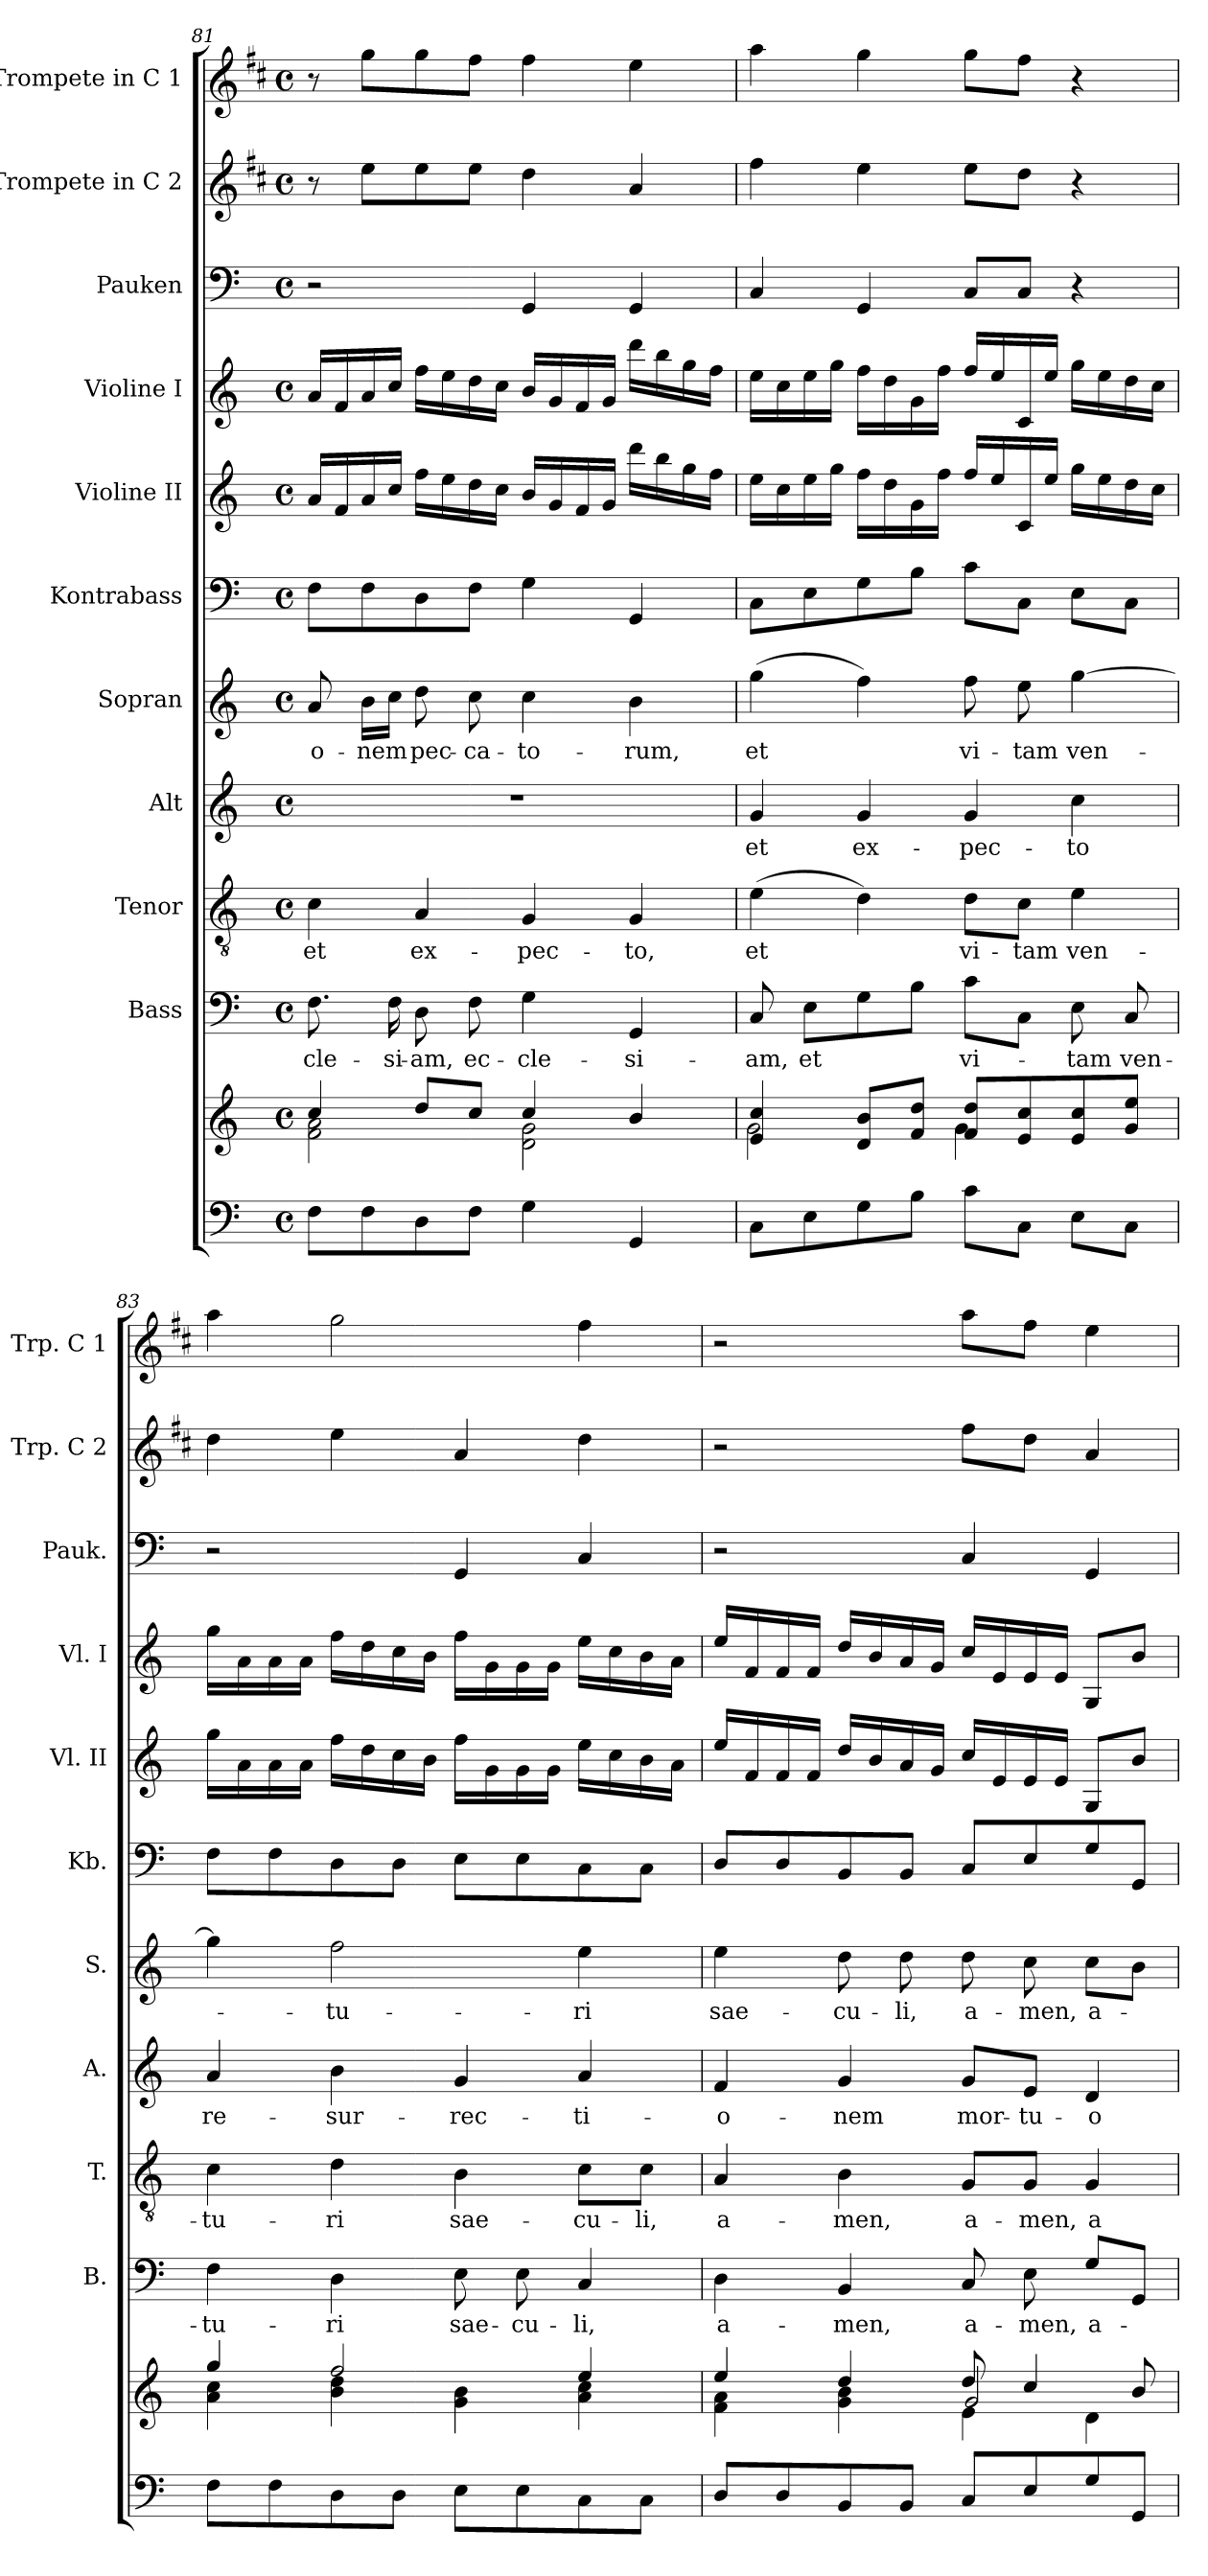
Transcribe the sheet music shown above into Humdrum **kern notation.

**kern	**kern	**kern	**text	**kern	**text	**kern	**text	**kern	**text	**kern	**kern	**kern	**kern	**kern	**kern
*part11	*part11	*part10	*part10	*part9	*part9	*part8	*part8	*part7	*part7	*part6	*part5	*part4	*part3	*part2	*part1
*staff12	*staff11	*staff10	*staff10	*staff9	*staff9	*staff8	*staff8	*staff7	*staff7	*staff6	*staff5	*staff4	*staff3	*staff2	*staff1
*	*	*I"Bass	*	*I"Tenor	*	*I"Alt	*	*I"Sopran	*	*I"Kontrabass	*I"Violine II	*I"Violine I	*I"Pauken	*I"Trompete in C 2	*I"Trompete in C 1
*	*	*I'B.	*	*I'T.	*	*I'A.	*	*I'S.	*	*I'Kb.	*I'Vl. II	*I'Vl. I	*I'Pauk.	*I'Trp. C 2	*I'Trp. C 1
!!LO:PB:g=z
*clefF4	*clefG2	*clefF4	*	*clefGv2	*	*clefG2	*	*clefG2	*	*clefF4	*clefG2	*clefG2	*clefF4	*clefG2	*clefG2
*	*	*	*	*	*	*	*	*	*	*ITrd7c12	*	*	*	*ITrd1c2	*ITrd1c2
*k[]	*k[]	*k[]	*	*k[]	*	*k[]	*	*k[]	*	*k[]	*k[]	*k[]	*k[]	*k[]	*k[]
*C:	*C:	*C:	*	*C:	*	*C:	*	*C:	*	*C:	*C:	*C:	*C:	*C:	*C:
*M4/4	*M4/4	*M4/4	*	*M4/4	*	*M4/4	*	*M4/4	*	*M4/4	*M4/4	*M4/4	*M4/4	*M4/4	*M4/4
*met(c)	*met(c)	*met(c)	*	*met(c)	*	*met(c)	*	*met(c)	*	*met(c)	*met(c)	*met(c)	*met(c)	*met(c)	*met(c)
=81	=81	=81	=81	=81	=81	=81	=81	=81	=81	=81	=81	=81	=81	=81	=81
*	*^	*	*	*	*	*	*	*	*	*	*	*	*	*	*
!	!	!	!	!LO:LY:b	!	!LO:LY:b	!	!	!	!LO:LY:b	!	!	!	!	!	!
8F\L	4cc/	2f\ 2a\	8.F\	-cle-	4c\	et	1r	.	8a/	-o-	8FF\L	16a/LL	16a/LL	2r	8r	8r
.	.	.	.	.	.	.	.	.	.	.	.	16f/	16f/	.	.	.
!	!	!	!	!	!	!	!	!	!	!LO:LY:b	!	!	!	!	!	!
8F\	.	.	.	.	.	.	.	.	16b\LL	-nem	8FF\	16a/	16a/	.	8dd\L	8ff\L
!	!	!	!	!LO:LY:b	!	!	!	!	!	!	!	!	!	!	!	!
.	.	.	16F\	-si-	.	.	.	.	16cc\JJ	.	.	16cc/JJ	16cc/JJ	.	.	.
!	!	!	!	!LO:LY:b	!	!LO:LY:b	!	!	!	!LO:LY:b	!	!	!	!	!	!
8D\	8dd/L	.	8D\	-am,	4A/	ex-	.	.	8dd\	pec-	8DD\	16ff\LL	16ff\LL	.	8dd\	8ff\
.	.	.	.	.	.	.	.	.	.	.	.	16ee\	16ee\	.	.	.
!	!	!	!	!LO:LY:b	!	!	!	!	!	!LO:LY:b	!	!	!	!	!	!
8F\J	8cc/J	.	8F\	ec-	.	.	.	.	8cc\	-ca-	8FF\J	16dd\	16dd\	.	8dd\J	8ee\J
.	.	.	.	.	.	.	.	.	.	.	.	16cc\JJ	16cc\JJ	.	.	.
!	!	!	!	!LO:LY:b	!	!LO:LY:b	!	!	!	!LO:LY:b	!	!	!	!	!	!
4G\	4cc/	2d\ 2g\	4G\	-cle-	4G/	-pec-	.	.	4cc\	-to-	4GG\	16b/LL	16b/LL	4GG/	4cc\	4ee\
.	.	.	.	.	.	.	.	.	.	.	.	16g/	16g/	.	.	.
.	.	.	.	.	.	.	.	.	.	.	.	16f/	16f/	.	.	.
.	.	.	.	.	.	.	.	.	.	.	.	16g/JJ	16g/JJ	.	.	.
!	!	!	!	!LO:LY:b	!	!LO:LY:b	!	!	!	!LO:LY:b	!	!	!	!	!	!
4GG/	4b/	.	4GG/	-si-	4G/	-to,	.	.	4b\	-rum,	4GGG/	16ddd\LL	16ddd\LL	4GG/	4g/	4dd\
.	.	.	.	.	.	.	.	.	.	.	.	16bb\	16bb\	.	.	.
.	.	.	.	.	.	.	.	.	.	.	.	16gg\	16gg\	.	.	.
.	.	.	.	.	.	.	.	.	.	.	.	16ff\JJ	16ff\JJ	.	.	.
=82	=82	=82	=82	=82	=82	=82	=82	=82	=82	=82	=82	=82	=82	=82	=82	=82
!	!	!	!	!LO:LY:b	!	!LO:LY:b	!	!LO:LY:b	!	!LO:LY:b	!	!	!	!	!	!
8C\L	4e/ 4cc/	2g\	8C/	-am,	(>4e\	et	4g/	et	(>4gg\	et	8CC\L	16ee\LL	16ee\LL	4C/	4ee\	4gg\
.	.	.	.	.	.	.	.	.	.	.	.	16cc\	16cc\	.	.	.
!	!	!	!	!LO:LY:b	!	!	!	!	!	!	!	!	!	!	!	!
8E\	.	.	8E\L	et	.	.	.	.	.	.	8EE\	16ee\	16ee\	.	.	.
.	.	.	.	.	.	.	.	.	.	.	.	16gg\JJ	16gg\JJ	.	.	.
!	!	!	!	!	!	!	!	!LO:LY:b	!	!	!	!	!	!	!	!
8G\	8d/ 8b/L	.	8G\	.	4d\)	.	4g/	ex-	4ff\)	.	8GG\	16ff\LL	16ff\LL	4GG/	4dd\	4ff\
.	.	.	.	.	.	.	.	.	.	.	.	16dd\	16dd\	.	.	.
8B\J	8f/ 8dd/J	.	8B\J	.	.	.	.	.	.	.	8BB\J	16g\	16g\	.	.	.
.	.	.	.	.	.	.	.	.	.	.	.	16ff\JJ	16ff\JJ	.	.	.
!	!	!	!	!LO:LY:b	!	!LO:LY:b	!	!LO:LY:b	!	!LO:LY:b	!	!	!	!	!	!
8c\L	8f/ 8dd/L	4g\	8c\L	vi-	8d\L	vi-	4g/	-pec-	8ff\	vi-	8C\L	16ff/LL	16ff/LL	8C/L	8dd\L	8ff\L
.	.	.	.	.	.	.	.	.	.	.	.	16ee/	16ee/	.	.	.
!	!	!	!	!	!	!LO:LY:b	!	!	!	!LO:LY:b	!	!	!	!	!	!
8C\J	8e/ 8cc/	.	8C\J	.	8c\J	-tam	.	.	8ee\	-tam	8CC\J	16c/	16c/	8C/J	8cc\J	8ee\J
.	.	.	.	.	.	.	.	.	.	.	.	16ee/JJ	16ee/JJ	.	.	.
!	!	!	!	!LO:LY:b	!	!LO:LY:b	!	!LO:LY:b	!	!LO:LY:b	!	!	!	!	!	!
8E\L	8e/ 8cc/	4ryy	8E\	-tam	4e\	ven-	4cc\	-to	[4gg\	ven-	8EE\L	16gg\LL	16gg\LL	4r	4r	4r
.	.	.	.	.	.	.	.	.	.	.	.	16ee\	16ee\	.	.	.
!	!	!	!	!LO:LY:b	!	!	!	!	!	!	!	!	!	!	!	!
8C\J	8g/ 8ee/J	.	8C/	ven-	.	.	.	.	.	.	8CC\J	16dd\	16dd\	.	.	.
.	.	.	.	.	.	.	.	.	.	.	.	16cc\JJ	16cc\JJ	.	.	.
=83	=83	=83	=83	=83	=83	=83	=83	=83	=83	=83	=83	=83	=83	=83	=83	=83
!	!	!	!	!LO:LY:b	!	!LO:LY:b	!	!LO:LY:b	!	!	!	!	!	!	!	!
8F\L	4gg/	4a\ 4cc\	4F\	-tu-	4c\	-tu-	4a/	re-	4gg\]	.	8FF\L	16gg\LL	16gg\LL	2r	4cc\	4gg\
.	.	.	.	.	.	.	.	.	.	.	.	16a\	16a\	.	.	.
8F\	.	.	.	.	.	.	.	.	.	.	8FF\	16a\	16a\	.	.	.
.	.	.	.	.	.	.	.	.	.	.	.	16a\JJ	16a\JJ	.	.	.
!	!	!	!	!LO:LY:b	!	!LO:LY:b	!	!LO:LY:b	!	!LO:LY:b	!	!	!	!	!	!
8D\	2ff/	4b\ 4dd\	4D\	-ri	4d\	-ri	4b\	-sur-	2ff\	-tu-	8DD\	16ff\LL	16ff\LL	.	4dd\	2ff\
.	.	.	.	.	.	.	.	.	.	.	.	16dd\	16dd\	.	.	.
8D\J	.	.	.	.	.	.	.	.	.	.	8DD\J	16cc\	16cc\	.	.	.
.	.	.	.	.	.	.	.	.	.	.	.	16b\JJ	16b\JJ	.	.	.
!	!	!	!	!LO:LY:b	!	!LO:LY:b	!	!LO:LY:b	!	!	!	!	!	!	!	!
8E\L	.	4g\ 4b\	8E\	sae-	4B\	sae-	4g/	-rec-	.	.	8EE\L	16ff\LL	16ff\LL	4GG/	4g/	.
.	.	.	.	.	.	.	.	.	.	.	.	16g\	16g\	.	.	.
!	!	!	!	!LO:LY:b	!	!	!	!	!	!	!	!	!	!	!	!
8E\	.	.	8E\	-cu-	.	.	.	.	.	.	8EE\	16g\	16g\	.	.	.
.	.	.	.	.	.	.	.	.	.	.	.	16g\JJ	16g\JJ	.	.	.
!	!	!	!	!LO:LY:b	!	!LO:LY:b	!	!LO:LY:b	!	!LO:LY:b	!	!	!	!	!	!
8C\	4ee/	4a\ 4cc\	4C/	-li,	8c\L	-cu-	4a/	-ti-	4ee\	-ri	8CC\	16ee\LL	16ee\LL	4C/	4cc\	4ee\
.	.	.	.	.	.	.	.	.	.	.	.	16cc\	16cc\	.	.	.
!	!	!	!	!	!	!LO:LY:b	!	!	!	!	!	!	!	!	!	!
8C\J	.	.	.	.	8c\J	-li,	.	.	.	.	8CC\J	16b\	16b\	.	.	.
.	.	.	.	.	.	.	.	.	.	.	.	16a\JJ	16a\JJ	.	.	.
!!LO:PB:g=z
=84	=84	=84	=84	=84	=84	=84	=84	=84	=84	=84	=84	=84	=84	=84	=84	=84
*	*	*^	*	*	*	*	*	*	*	*	*	*	*	*	*	*
!	!	!	!	!	!LO:LY:b	!	!LO:LY:b	!	!LO:LY:b	!	!LO:LY:b	!	!	!	!	!	!
8D/L	4ee/	4f\ 4a\	2ryy	4D\	a-	4A/	a-	4f/	-o-	4ee\	sae-	8DD/L	16ee/LL	16ee/LL	2r	2r	2r
.	.	.	.	.	.	.	.	.	.	.	.	.	16f/	16f/	.	.	.
8D/	.	.	.	.	.	.	.	.	.	.	.	8DD/	16f/	16f/	.	.	.
.	.	.	.	.	.	.	.	.	.	.	.	.	16f/JJ	16f/JJ	.	.	.
!	!	!	!	!	!LO:LY:b	!	!LO:LY:b	!	!LO:LY:b	!	!LO:LY:b	!	!	!	!	!	!
8BB/	4dd/	4g\ 4b\	.	4BB/	-men,	4B\	-men,	4g/	-nem	8dd\	-cu-	8BBB/	16dd/LL	16dd/LL	.	.	.
.	.	.	.	.	.	.	.	.	.	.	.	.	16b/	16b/	.	.	.
!	!	!	!	!	!	!	!	!	!	!	!LO:LY:b	!	!	!	!	!	!
8BB/J	.	.	.	.	.	.	.	.	.	8dd\	-li,	8BBB/J	16a/	16a/	.	.	.
.	.	.	.	.	.	.	.	.	.	.	.	.	16g/JJ	16g/JJ	.	.	.
!	!	!	!	!	!LO:LY:b	!	!LO:LY:b	!	!LO:LY:b	!	!LO:LY:b	!	!	!	!	!	!
8C/L	8dd/	4e\	2g/	8C/	a-	8G/L	a-	8g/L	mor-	8dd\	a-	8CC/L	16cc/LL	16cc/LL	4C/	8ee\L	8gg\L
.	.	.	.	.	.	.	.	.	.	.	.	.	16e/	16e/	.	.	.
!	!	!	!	!	!LO:LY:b	!	!LO:LY:b	!	!LO:LY:b	!	!LO:LY:b	!	!	!	!	!	!
8E/	4cc/	.	.	8E\	-men,	8G/J	-men,	8e/J	-tu-	8cc\	-men,	8EE/	16e/	16e/	.	8cc\J	8ee\J
.	.	.	.	.	.	.	.	.	.	.	.	.	16e/JJ	16e/JJ	.	.	.
!	!	!	!	!	!LO:LY:b	!	!LO:LY:b	!	!LO:LY:b	!	!LO:LY:b	!	!	!	!	!	!
8G/	.	4d\	.	8G/L	a-	4G/	a-	4d/	-o-	8cc\L	a-	8GG/	8G/L	8G/L	4GG/	4g/	4dd\
8GG/J	8b/	.	.	8GG/J	.	.	.	.	.	8b\J	.	8GGG/J	8b/J	8b/J	.	.	.
*	*v	*v	*v	*	*	*	*	*	*	*	*	*	*	*	*	*	*
=	=	=	=	=	=	=	=	=	=	=	=	=	=	=	=
*-	*-	*-	*-	*-	*-	*-	*-	*-	*-	*-	*-	*-	*-	*-	*-
